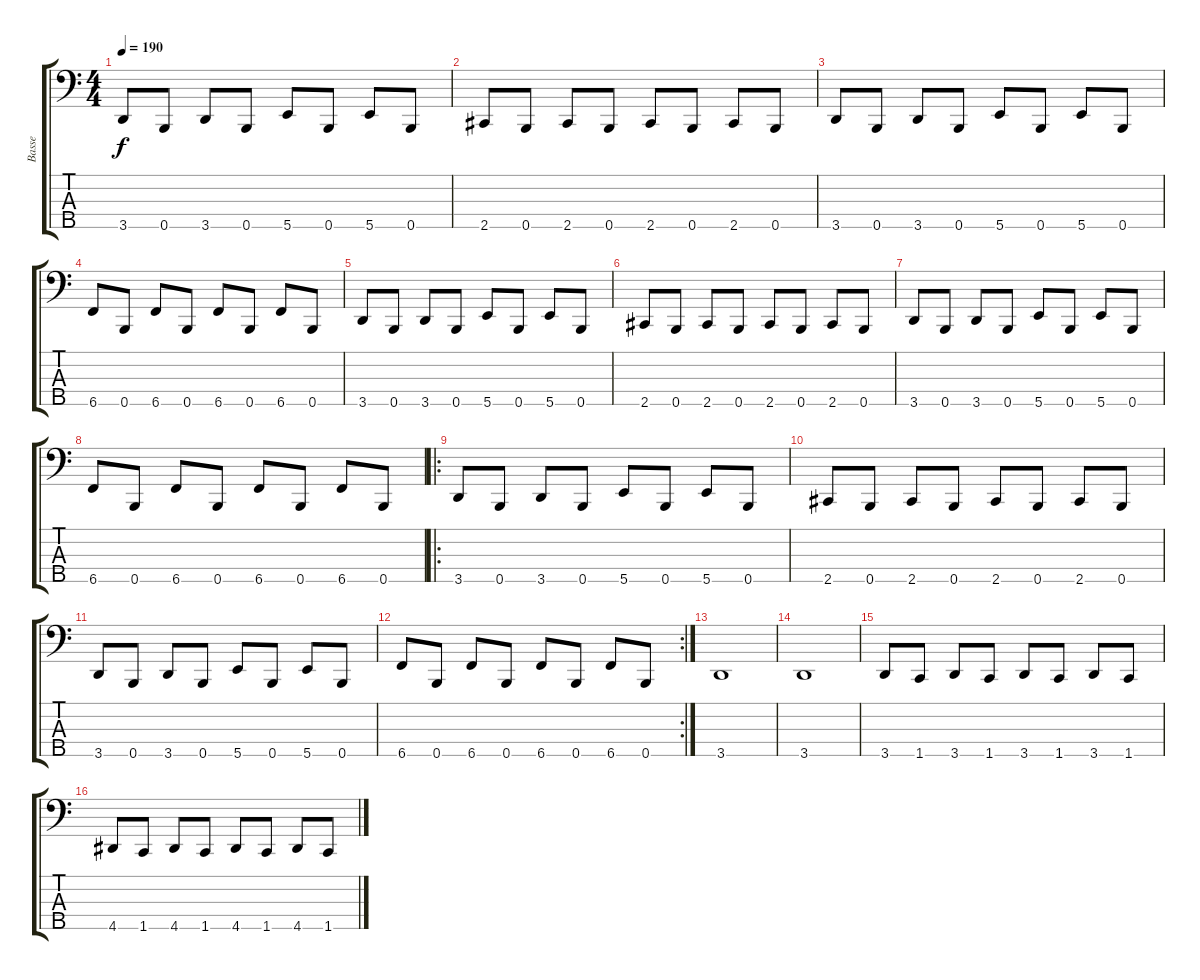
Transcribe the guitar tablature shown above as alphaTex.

\track ("Basse" "Basse") {instrument acousticguitarnylon}
\staff {score tabs}
\tuning (G2 D2 A1 E1 B0) {hide}
\ts (4 4)
\tempo 190
\clef f4
\ks c
3.5.8{dy f} 0.5.8 3.5.8 0.5.8 5.5.8 0.5.8 5.5.8 0.5.8 |
2.5.8 0.5.8 2.5.8 0.5.8 2.5.8 0.5.8 2.5.8 0.5.8 |
3.5.8 0.5.8 3.5.8 0.5.8 5.5.8 0.5.8 5.5.8 0.5.8 |
6.5.8 0.5.8 6.5.8 0.5.8 6.5.8 0.5.8 6.5.8 0.5.8 |
3.5.8 0.5.8 3.5.8 0.5.8 5.5.8 0.5.8 5.5.8 0.5.8 |
2.5.8 0.5.8 2.5.8 0.5.8 2.5.8 0.5.8 2.5.8 0.5.8 |
3.5.8 0.5.8 3.5.8 0.5.8 5.5.8 0.5.8 5.5.8 0.5.8 |
6.5.8 0.5.8 6.5.8 0.5.8 6.5.8 0.5.8 6.5.8 0.5.8 |
\ro
3.5.8 0.5.8 3.5.8 0.5.8 5.5.8 0.5.8 5.5.8 0.5.8 |
2.5.8 0.5.8 2.5.8 0.5.8 2.5.8 0.5.8 2.5.8 0.5.8 |
3.5.8 0.5.8 3.5.8 0.5.8 5.5.8 0.5.8 5.5.8 0.5.8 |
\rc 2
6.5.8 0.5.8 6.5.8 0.5.8 6.5.8 0.5.8 6.5.8 0.5.8 |
3.5.1 |
3.5.1 |
3.5.8 1.5.8 3.5.8 1.5.8 3.5.8 1.5.8 3.5.8 1.5.8 |
4.5.8 1.5.8 4.5.8 1.5.8 4.5.8 1.5.8 4.5.8 1.5.8
